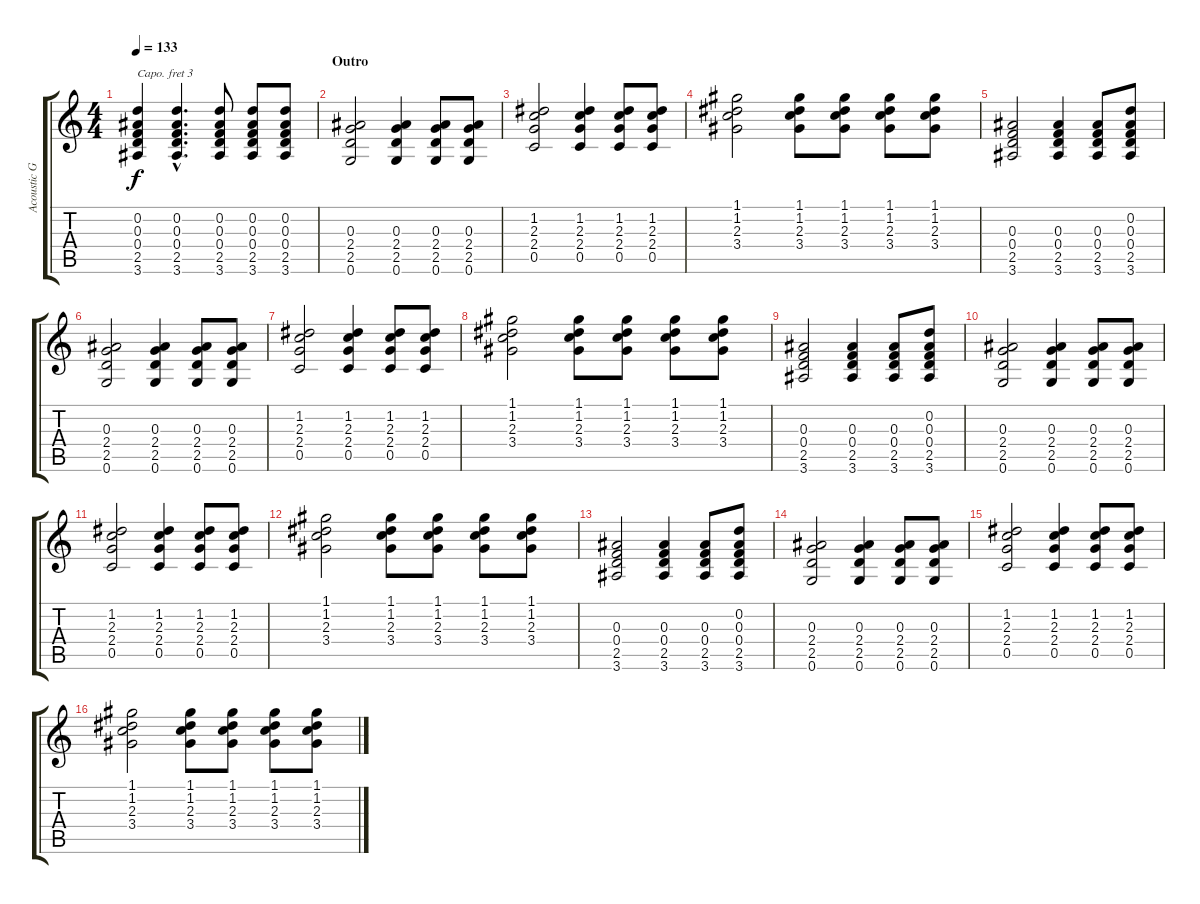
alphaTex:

\track ("Acoustic Guitar" "Acoustic G") {instrument acousticguitarsteel}
\staff {score tabs}
\capo 3
\tuning (E4 B3 G3 D3 A2 E2) {hide}
\ts (4 4)
\tempo 133
\clef g2
\ks c
(0.2 0.3 0.4 2.5 3.6).4{dy f} (0.2{hac} 0.3{hac} 0.4{hac} 2.5{hac} 3.6{hac}).4{d} (0.2 0.3 0.4 2.5 3.6).8 (0.2 0.3 0.4 2.5 3.6).8 (0.2 0.3 0.4 2.5 3.6).8 |
\section ("" "Outro")
(0.3 2.4 2.5 0.6).2 (0.3 2.4 2.5 0.6).4 (0.3 2.4 2.5 0.6).8 (0.3 2.4 2.5 0.6).8 |
(1.2 2.3 2.4 0.5).2 (1.2 2.3 2.4 0.5).4 (1.2 2.3 2.4 0.5).8 (1.2 2.3 2.4 0.5).8 |
(1.1 1.2 2.3 3.4).2 (1.1 1.2 2.3 3.4).8 (1.1 1.2 2.3 3.4).8 (1.1 1.2 2.3 3.4).8 (1.1 1.2 2.3 3.4).8 |
(0.3 0.4 2.5 3.6).2 (0.3 0.4 2.5 3.6).4 (0.3 0.4 2.5 3.6).8 (0.2 0.3 0.4 2.5 3.6).8 |
(0.3 2.4 2.5 0.6).2 (0.3 2.4 2.5 0.6).4 (0.3 2.4 2.5 0.6).8 (0.3 2.4 2.5 0.6).8 |
(1.2 2.3 2.4 0.5).2 (1.2 2.3 2.4 0.5).4 (1.2 2.3 2.4 0.5).8 (1.2 2.3 2.4 0.5).8 |
(1.1 1.2 2.3 3.4).2 (1.1 1.2 2.3 3.4).8 (1.1 1.2 2.3 3.4).8 (1.1 1.2 2.3 3.4).8 (1.1 1.2 2.3 3.4).8 |
(0.3 0.4 2.5 3.6).2 (0.3 0.4 2.5 3.6).4 (0.3 0.4 2.5 3.6).8 (0.2 0.3 0.4 2.5 3.6).8 |
(0.3 2.4 2.5 0.6).2 (0.3 2.4 2.5 0.6).4 (0.3 2.4 2.5 0.6).8 (0.3 2.4 2.5 0.6).8 |
(1.2 2.3 2.4 0.5).2 (1.2 2.3 2.4 0.5).4 (1.2 2.3 2.4 0.5).8 (1.2 2.3 2.4 0.5).8 |
(1.1 1.2 2.3 3.4).2 (1.1 1.2 2.3 3.4).8 (1.1 1.2 2.3 3.4).8 (1.1 1.2 2.3 3.4).8 (1.1 1.2 2.3 3.4).8 |
(0.3 0.4 2.5 3.6).2 (0.3 0.4 2.5 3.6).4 (0.3 0.4 2.5 3.6).8 (0.2 0.3 0.4 2.5 3.6).8 |
(0.3 2.4 2.5 0.6).2 (0.3 2.4 2.5 0.6).4 (0.3 2.4 2.5 0.6).8 (0.3 2.4 2.5 0.6).8 |
(1.2 2.3 2.4 0.5).2 (1.2 2.3 2.4 0.5).4 (1.2 2.3 2.4 0.5).8 (1.2 2.3 2.4 0.5).8 |
(1.1 1.2 2.3 3.4).2 (1.1 1.2 2.3 3.4).8 (1.1 1.2 2.3 3.4).8 (1.1 1.2 2.3 3.4).8 (1.1 1.2 2.3 3.4).8
